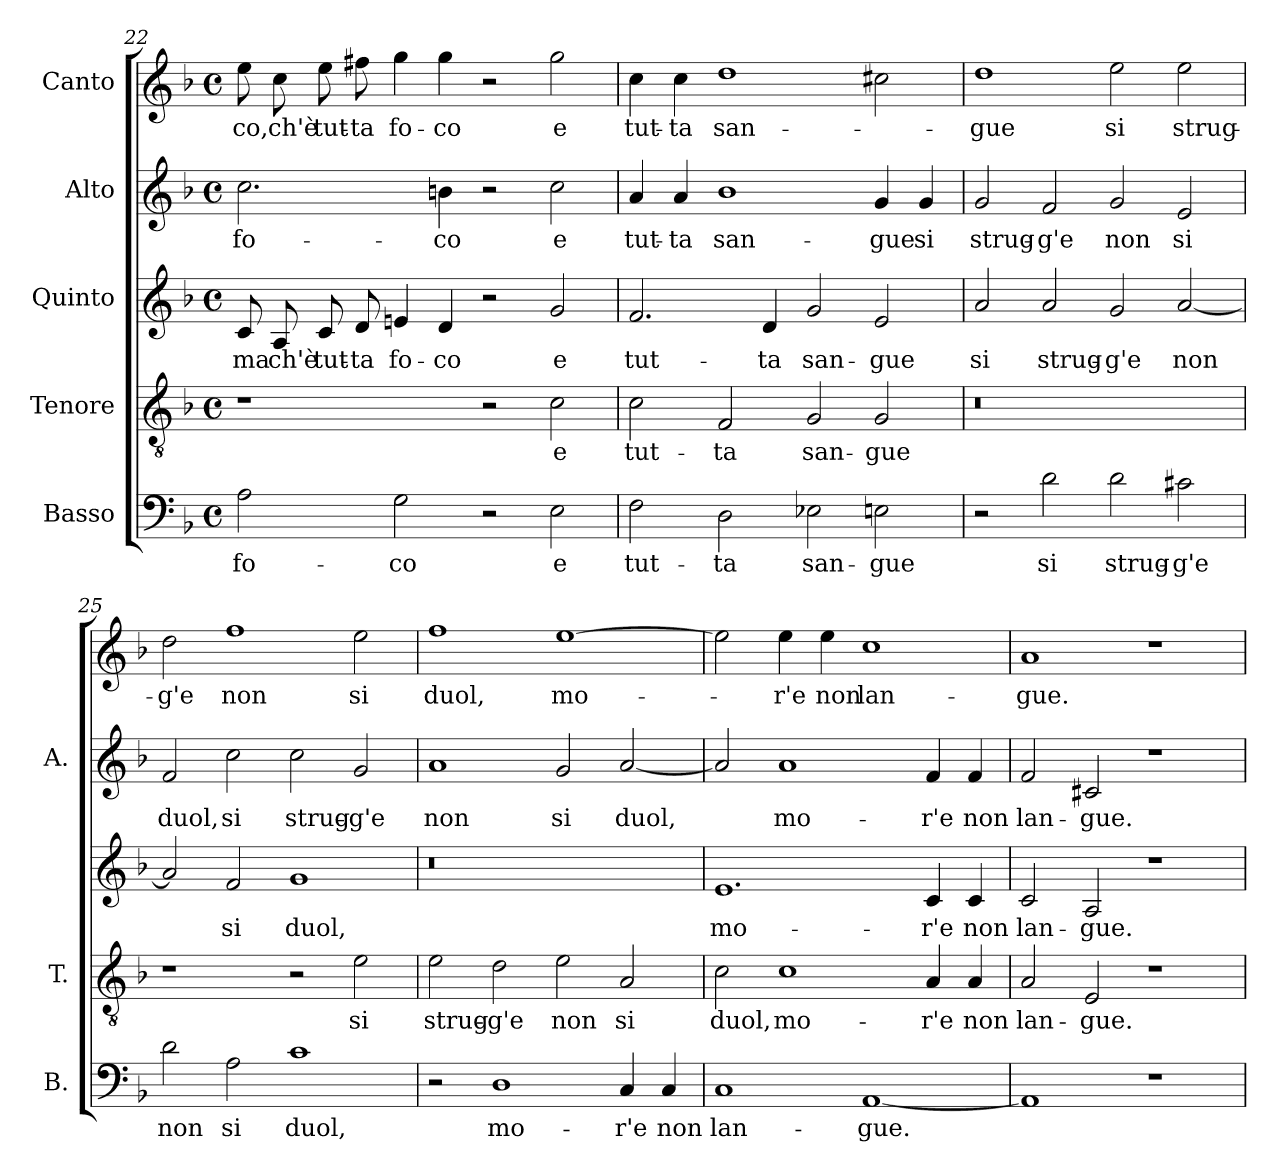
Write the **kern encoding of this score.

**kern	**text	**kern	**text	**kern	**text	**kern	**text	**kern	**text
*part5	*part5	*part4	*part4	*part3	*part3	*part2	*part2	*part1	*part1
*staff5	*staff5	*staff4	*staff4	*staff3	*staff3	*staff2	*staff2	*staff1	*staff1
*I"Basso	*	*I"Tenore	*	*I"Quinto	*	*I"Alto	*	*I"Canto	*
*I'B.	*	*I'T.	*	*	*	*I'A.	*	*	*
*clefF4	*	*clefGv2	*	*clefG2	*	*clefG2	*	*clefG2	*
*k[b-]	*	*k[b-]	*	*k[b-]	*	*k[b-]	*	*k[b-]	*
*F:	*	*F:	*	*F:	*	*F:	*	*F:	*
*M4/4	*	*M4/4	*	*M4/4	*	*M4/4	*	*M4/4	*
*met(c)	*	*met(c)	*	*met(c)	*	*met(c)	*	*met(c)	*
=22	=22	=22	=22	=22	=22	=22	=22	=22	=22
2A\	fo-	1r	.	8c/	-ma	2.cc\	fo-	8ee\	-co,
.	.	.	.	8A/	ch'è	.	.	8cc\	ch'è
.	.	.	.	8c/	tut-	.	.	8ee\	tut-
.	.	.	.	8d/	-ta	.	.	8ff#X\	-ta
2G\	-co	.	.	4en/	fo-	.	.	4gg\	fo-
.	.	.	.	4d/	-co	4bn\	-co	4gg\	-co
2r	.	2r	.	2r	.	2r	.	2r	.
2E\	e	2c\	e	2g/	e	2cc\	e	2gg\	e
=23	=23	=23	=23	=23	=23	=23	=23	=23	=23
2F\	tut-	2c\	tut-	2.f/	tut-	4a/	tut-	4cc\	tut-
.	.	.	.	.	.	4a/	-ta	4cc\	-ta
2D\	-ta	2F/	-ta	.	.	1b-\	san-	1dd\	san-
.	.	.	.	4d/	-ta	.	.	.	.
2E-X\	san-	2G/	san-	2g/	san-	.	.	.	.
2En\	-gue	2G/	-gue	2e/	-gue	4g/	-gue	2cc#X\	.
.	.	.	.	.	.	4g/	si	.	.
=24	=24	=24	=24	=24	=24	=24	=24	=24	=24
!	!	!LO:N:vis=0	!	!	!	!	!	!	!
2r	.	1r	.	2a/	si	2g/	strug-	1dd\	-gue
2d\	si	.	.	2a/	strug-	2f/	-g'e	.	.
2d\	strug-	1ryy	.	2g/	-g'e	2g/	non	2ee\	si
2c#X\	-g'e	.	.	[2a/	non	2e/	si	2ee\	strug-
=25	=25	=25	=25	=25	=25	=25	=25	=25	=25
2d\	non	1r	.	2a/]	.	2f/	duol,	2dd\	-g'e
2A\	si	.	.	2f/	si	2cc\	si	1ff\	non
1c\	duol,	2r	.	1g/	duol,	2cc\	strug-	.	.
.	.	2e\	si	.	.	2g/	-g'e	2ee\	si
=26	=26	=26	=26	=26	=26	=26	=26	=26	=26
!	!	!	!	!LO:N:vis=0	!	!	!	!	!
2r	.	2e\	strug-	1r	.	1a/	non	1ff\	duol,
1D\	mo-	2d\	-g'e	.	.	.	.	.	.
.	.	2e\	non	1ryy	.	2g/	si	[1ee\	mo-
4C/	-r'e	2A/	si	.	.	[2a/	duol,	.	.
4C/	non	.	.	.	.	.	.	.	.
=27	=27	=27	=27	=27	=27	=27	=27	=27	=27
1C/	lan-	2c\	duol,	1.e/	mo-	2a/]	.	2ee\]	.
.	.	1c\	mo-	.	.	1a/	mo-	4ee\	-r'e
.	.	.	.	.	.	.	.	4ee\	non
[1AA/	-gue.	.	.	.	.	.	.	1cc\	lan-
.	.	4A/	-r'e	4c/	-r'e	4f/	-r'e	.	.
.	.	4A/	non	4c/	non	4f/	non	.	.
=28	=28	=28	=28	=28	=28	=28	=28	=28	=28
1AA/]	.	2A/	lan-	2c/	lan-	2f/	lan-	1a/	-gue.
.	.	2E/	-gue.	2A/	-gue.	2c#X/	-gue.	.	.
1r	.	1r	.	1r	.	1r	.	1r	.
=	=	=	=	=	=	=	=	=	=
*-	*-	*-	*-	*-	*-	*-	*-	*-	*-
